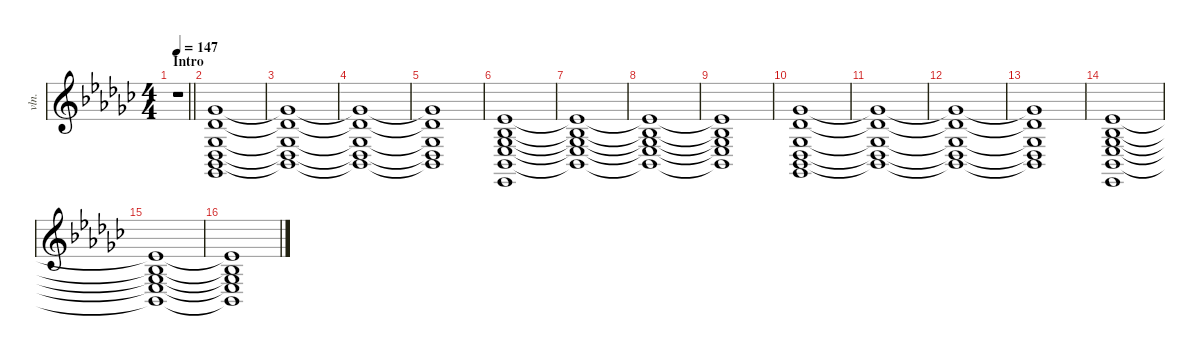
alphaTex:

\defaultSystemsLayout 4
\hideDynamics
\bracketExtendMode nobrackets
\otherSystemsTrackNameOrientation horizontal
\track ("Keyboards" "vln.") {instrument stringensemble1}
\staff {score}
\tuning (Eb4 Bb3 Gb3 Db3 Ab2 Eb2)
\ts (4 4)
\section ("" "Intro")
\ac
\tempo 147
\clef g2
\barLineRight lightlight
\ks ebminor
r.1{dy f instrument stringensemble1 beam Down} |
(3.1{acc b} 3.2{acc b} 0.3{acc b} 0.4{acc b} 2.5{acc b} 3.6{acc b}).1{beam Up} |
(3.1{t acc b} 3.2{t acc b} 0.3{t acc b} 0.4{t acc b} 2.5{t acc b}).1{beam Up} |
(3.1{t acc b} 3.2{t acc b} 0.3{t acc b} 0.4{t acc b} 2.5{t acc b}).1{beam Up} |
(3.1{t acc b} 3.2{t acc b} 0.3{t acc b} 0.4{t acc b} 2.5{t acc b}).1{beam Up} |
(0.1{acc b} 0.2{acc b} 0.3{acc b} 2.4{acc b} 2.5{acc b} 0.6{acc b}).1{beam Up} |
(0.1{t acc b} 0.2{t acc b} 0.3{t acc b} 2.4{t acc b} 2.5{t acc b}).1{beam Up} |
(0.1{t acc b} 0.2{t acc b} 0.3{t acc b} 2.4{t acc b} 2.5{t acc b}).1{beam Up} |
(0.1{t acc b} 0.2{t acc b} 0.3{t acc b} 2.4{t acc b} 2.5{t acc b}).1{beam Up} |
(3.1{acc b} 3.2{acc b} 0.3{acc b} 0.4{acc b} 2.5{acc b} 3.6{acc b}).1{beam Up} |
(3.1{t acc b} 3.2{t acc b} 0.3{t acc b} 0.4{t acc b} 2.5{t acc b}).1{beam Up} |
(3.1{t acc b} 3.2{t acc b} 0.3{t acc b} 0.4{t acc b} 2.5{t acc b}).1{beam Up} |
(3.1{t acc b} 3.2{t acc b} 0.3{t acc b} 0.4{t acc b} 2.5{t acc b}).1{beam Up} |
(0.1{acc b} 0.2{acc b} 0.3{acc b} 2.4{acc b} 2.5{acc b} 0.6{acc b}).1{beam Up} |
(0.1{t acc b} 0.2{t acc b} 0.3{t acc b} 2.4{t acc b} 2.5{t acc b}).1{beam Up} |
(0.1{t acc b} 0.2{t acc b} 0.3{t acc b} 2.4{t acc b} 2.5{t acc b}).1{beam Up}
